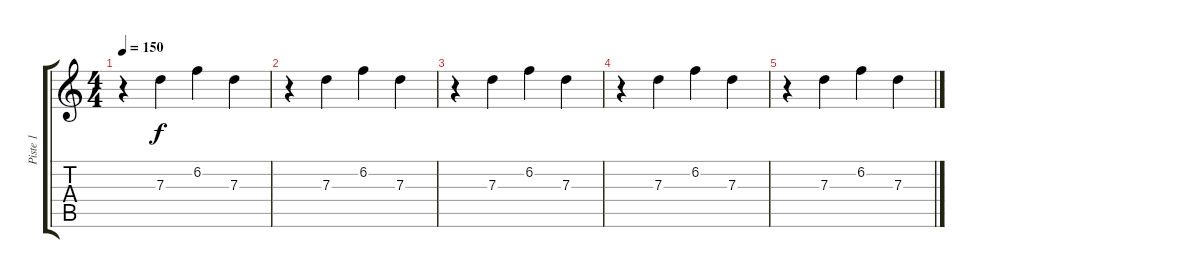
\track ("Piste 1" "Piste 1") {instrument distortionguitar}
\staff {score tabs}
\tuning (E4 B3 G3 D3 A2 E2) {hide}
\ts (4 4)
\tempo 150
\clef g2
\ks c
r.4{dy f} 7.3.4 6.2.4 7.3.4 |
r.4 7.3.4 6.2.4 7.3.4 |
r.4 7.3.4 6.2.4 7.3.4 |
r.4 7.3.4 6.2.4 7.3.4 |
r.4 7.3.4 6.2.4 7.3.4
